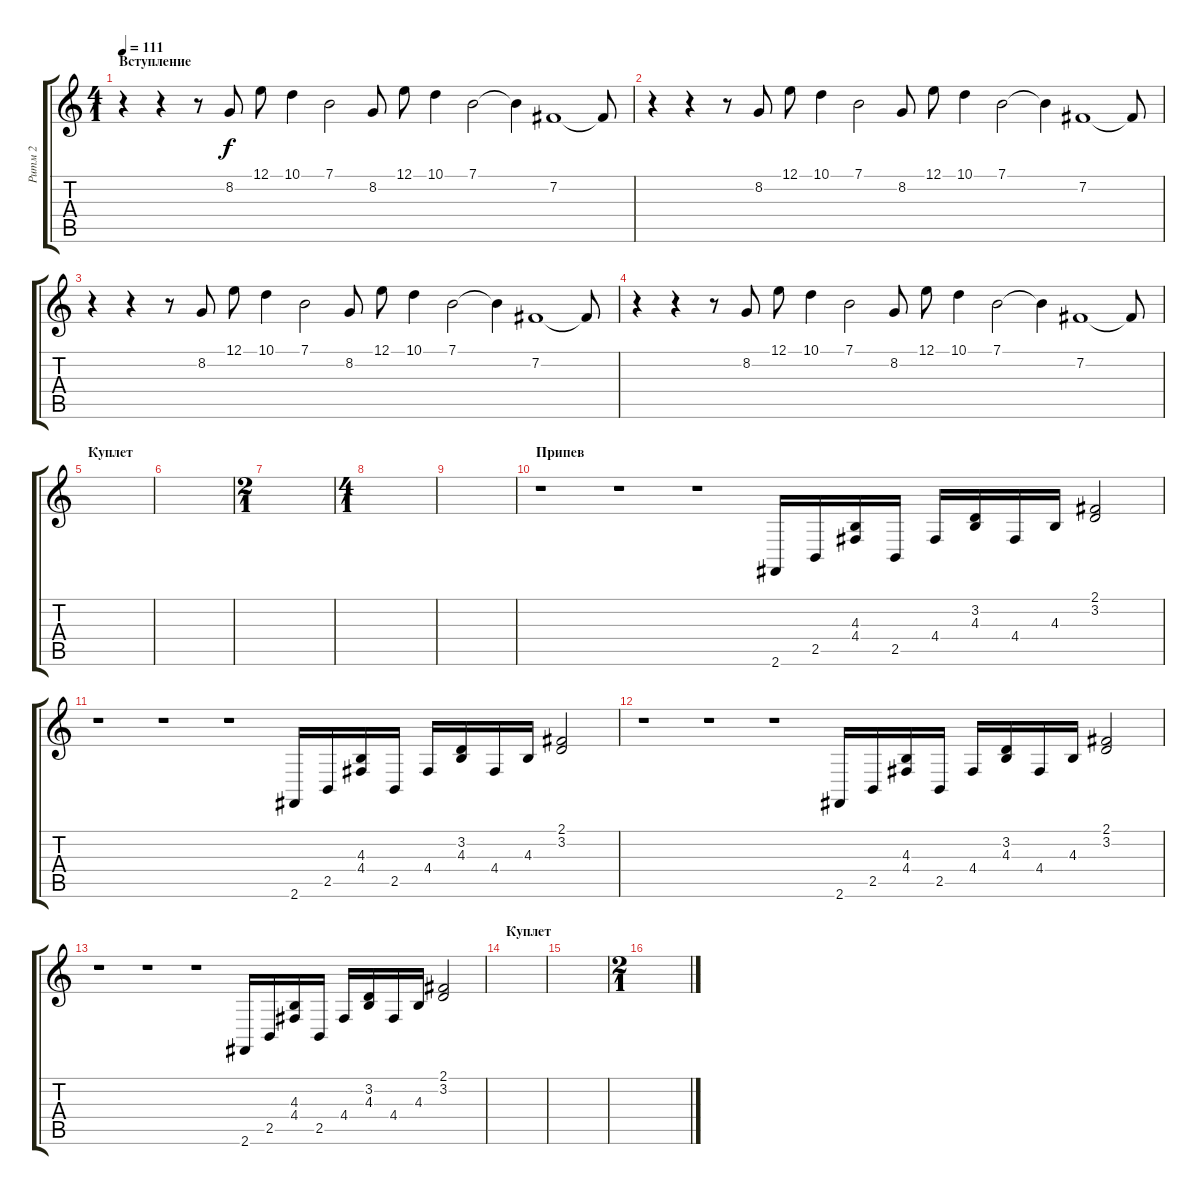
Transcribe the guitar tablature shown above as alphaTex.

\track ("Ритм 2" "Ритм 2") {instrument acousticgrandpiano}
\staff {score tabs}
\tuning (E4 B3 G3 D3 A2 E2) {hide}
\ts (4 1)
\section ("" "Вступление")
\tempo 111
\clef g2
\ks c
r.4{dy f instrument acousticgrandpiano} r.4 r.8 8.2.8 12.1.8 10.1.4 7.1.2 8.2.8 12.1.8 10.1.4 7.1.2 7.1{t}.4 7.2.1 7.2{t}.8 |
r.4 r.4 r.8 8.2.8 12.1.8 10.1.4 7.1.2 8.2.8 12.1.8 10.1.4 7.1.2 7.1{t}.4 7.2.1 7.2{t}.8 |
r.4 r.4 r.8 8.2.8 12.1.8 10.1.4 7.1.2 8.2.8 12.1.8 10.1.4 7.1.2 7.1{t}.4 7.2.1 7.2{t}.8 |
r.4 r.4 r.8 8.2.8 12.1.8 10.1.4 7.1.2 8.2.8 12.1.8 10.1.4 7.1.2 7.1{t}.4 7.2.1 7.2{t}.8 |
\section ("" "Куплет")
|
|
\ts (2 1)
|
\ts (4 1)
|
|
\section ("" "Припев")
r.1 r.1 r.1 2.6.16 2.5.16 (4.3 4.4).16 2.5.16 4.4.16 (3.2 4.3).16 4.4.16 4.3.16 (2.1 3.2).2 |
r.1 r.1 r.1 2.6.16 2.5.16 (4.3 4.4).16 2.5.16 4.4.16 (3.2 4.3).16 4.4.16 4.3.16 (2.1 3.2).2 |
r.1 r.1 r.1 2.6.16 2.5.16 (4.3 4.4).16 2.5.16 4.4.16 (3.2 4.3).16 4.4.16 4.3.16 (2.1 3.2).2 |
r.1 r.1 r.1 2.6.16 2.5.16 (4.3 4.4).16 2.5.16 4.4.16 (3.2 4.3).16 4.4.16 4.3.16 (2.1 3.2).2 |
\section ("" "Куплет")
|
|
\ts (2 1)
